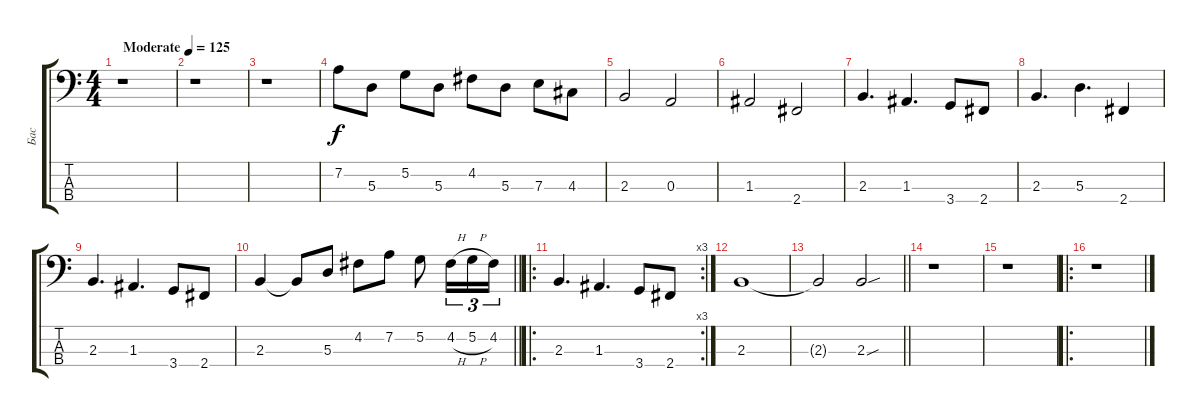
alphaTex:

\track ("Бас" "Бас") {instrument electricbasspick}
\staff {score tabs}
\tuning (G2 D2 A1 E1) {hide}
\ts (4 4)
\tempo (125 "Moderate")
\clef f4
\ks c
r.1{dy f instrument electricbasspick} |
r.1 |
r.1 |
7.2.8 5.3.8 5.2.8 5.3.8 4.2.8 5.3.8 7.3.8 4.3.8 |
2.3.2 0.3.2 |
1.3.2 2.4.2 |
2.3.4{d} 1.3.4{d} 3.4.8 2.4.8 |
2.3.4{d} 5.3.4{d} 2.4.4 |
2.3.4{d} 1.3.4{d} 3.4.8 2.4.8 |
\barLineRight lightlight
2.3.4 2.3{t}.8 5.3.8 4.2.8 7.2.8 5.2.8 4.2{h}.16{tu (3 2)} 5.2{h}.16{tu (3 2)} 4.2.16{tu (3 2)} |
\ro
\rc 3
2.3.4{d} 1.3.4{d} 3.4.8 2.4.8 |
2.3.1 |
\barLineRight lightlight
2.3{t}.2 2.3{sou}.2 |
r.1 |
r.1 |
\ro
r.1
